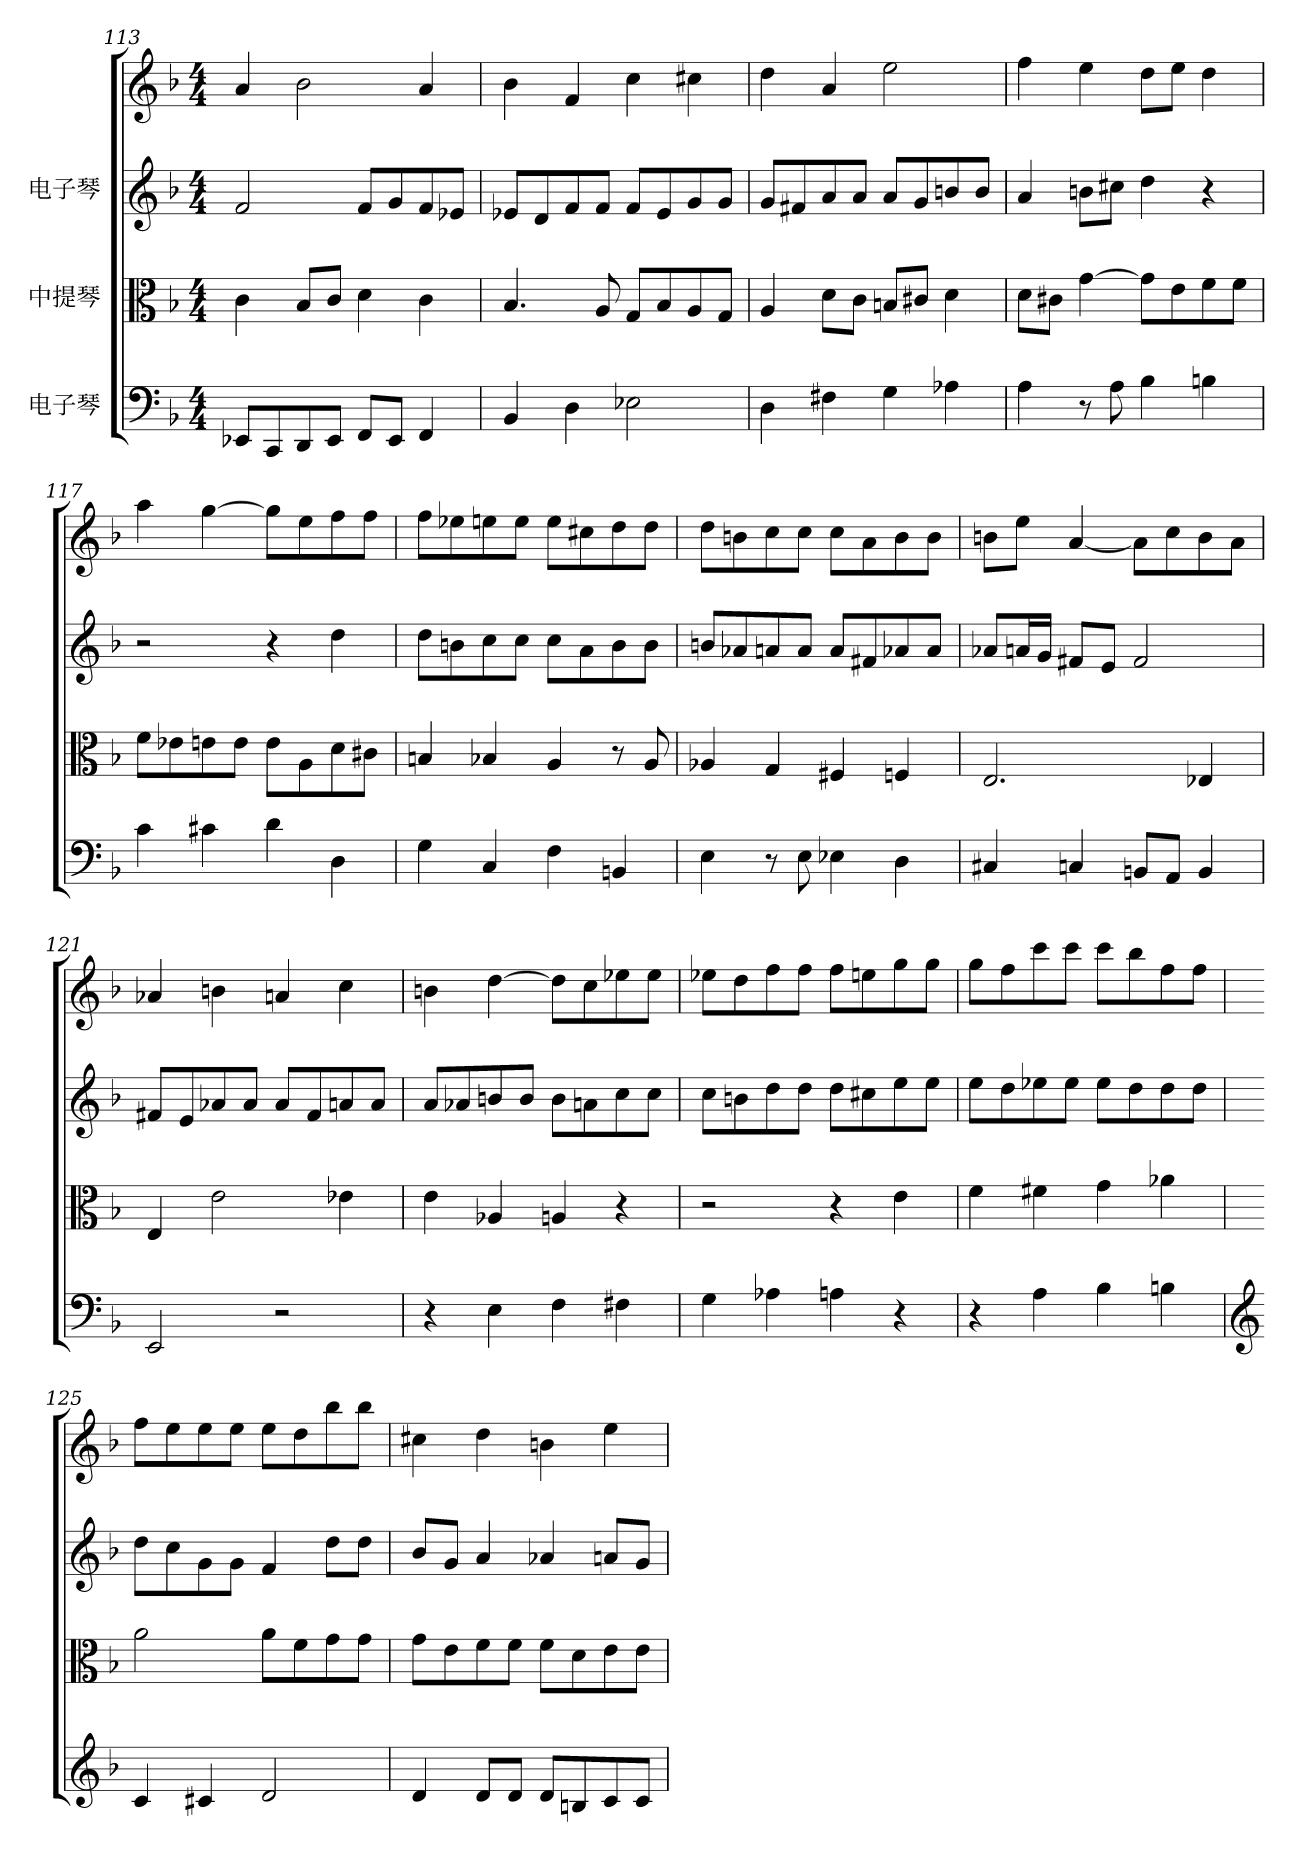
**kern	**kern	**kern	**kern
*part3	*part2	*part1	*part1
*staff4	*staff3	*staff2	*staff1
*I"电子琴	*I"中提琴	*I"电子琴	*
!!LO:PB:g=z
*clefF4	*clefC3	*clefG2	*clefG2
*k[b-]	*k[b-]	*k[b-]	*k[b-]
*M4/4	*M4/4	*M4/4	*M4/4
=113	=113	=113	=113
8EE-X/L	4c\	2f/	4a/
8CC/	.	.	.
8DD/	8B-/L	.	2b-\
8EE-/J	8c/J	.	.
8FF/L	4d\	8f/L	.
8EE-/J	.	8g/	.
4FF/	4c\	8f/	4a/
.	.	8e-X/J	.
=114	=114	=114	=114
4BB-/	4.B-/	8e-X/L	4b-\
.	.	8d/	.
4D\	.	8f/	4f/
.	8A/	8f/J	.
2E-X\	8G/L	8f/L	4cc\
.	8B-/	8e-/	.
.	8A/	8g/	4cc#X\
.	8G/J	8g/J	.
=115	=115	=115	=115
4D\	4A/	8g/L	4dd\
.	.	8f#X/	.
4F#X\	8d\L	8a/	4a/
.	8c\J	8a/J	.
4G\	8Bn/L	8a/L	2ee\
.	8c#X/J	8g/	.
4A-X\	4d\	8bn/	.
.	.	8b/J	.
!!LO:LB:g=z
=116	=116	=116	=116
4A\	8d\L	4a/	4ff\
.	8c#X\J	.	.
8r	[4g\	8bn\L	4ee\
8A\	.	8cc#X\J	.
4B-\	8g\L]	4dd\	8dd\L
.	8e\	.	8ee\J
4Bn\	8f\	4r	4dd\
.	8f\J	.	.
=117	=117	=117	=117
4c\	8f\L	2r	4aa\
.	8e-X\	.	.
4c#X\	8en\	.	[4gg\
.	8e\J	.	.
4d\	8e\L	4r	8gg\L]
.	8A\	.	8ee\
4D\	8d\	4dd\	8ff\
.	8c#X\J	.	8ff\J
=118	=118	=118	=118
4G\	4Bn/	8dd\L	8ff\L
.	.	8bn\	8ee-X\
4C/	4B-X/	8cc\	8een\
.	.	8cc\J	8ee\J
4F\	4A/	8cc\L	8ee\L
.	.	8a\	8cc#X\
4BBn/	8r	8b\	8dd\
.	8A/	8b\J	8dd\J
!!LO:LB:g=z
=119	=119	=119	=119
4E\	4A-X/	8bn/L	8dd\L
.	.	8a-X/	8bn\
8r	4G/	8an/	8cc\
8E\	.	8a/J	8cc\J
4E-X\	4F#X/	8a/L	8cc\L
.	.	8f#X/	8a\
4D\	4Fn/	8a-X/	8b\
.	.	8a-/J	8b\J
=120	=120	=120	=120
4C#X/	2.E/	8a-X/L	8bn\L
.	.	16an/L	8ee\J
.	.	16g/JJ	.
4Cn/	.	8f#X/L	[4a/
.	.	8e/J	.
8BBn/L	.	2f#/	8a\L]
8AA/J	.	.	8cc\
4BB/	4E-X/	.	8b\
.	.	.	8a\J
=121	=121	=121	=121
2EE/	4E/	8f#X/L	4a-X/
.	.	8e/	.
.	2e\	8a-X/	4bn\
.	.	8a-/J	.
2r	.	8a-/L	4an/
.	.	8f#/	.
.	4e-X\	8an/	4cc\
.	.	8a/J	.
!!LO:PB:g=z
=122	=122	=122	=122
4r	4e\	8a/L	4bn\
.	.	8a-X/	.
4E\	4A-X/	8bn/	[4dd\
.	.	8b/J	.
4F\	4An/	8b\L	8dd\L]
.	.	8an\	8cc\
4F#X\	4r	8cc\	8ee-X\
.	.	8cc\J	8ee-\J
=123	=123	=123	=123
4G\	2r	8cc\L	8ee-X\L
.	.	8bn\	8dd\
4A-X\	.	8dd\	8ff\
.	.	8dd\J	8ff\J
4An\	4r	8dd\L	8ff\L
.	.	8cc#X\	8een\
4r	4e\	8ee\	8gg\
.	.	8ee\J	8gg\J
=124	=124	=124	=124
4r	4f\	8ee\L	8gg\L
.	.	8dd\	8ff\
4A\	4f#X\	8ee-X\	8ccc\
.	.	8ee-\J	8ccc\J
4B-\	4g\	8ee-\L	8ccc\L
.	.	8dd\	8bb-\
4Bn\	4a-X\	8dd\	8ff\
.	.	8dd\J	8ff\J
!!LO:LB:g=z
=125	=125	=125	=125
*clefG2	*	*	*
4c/	2a\	8dd\L	8ff\L
.	.	8cc\	8ee\
4c#X/	.	8g\	8ee\
.	.	8g\J	8ee\J
2d/	8a\L	4f/	8ee\L
.	8f\	.	8dd\
.	8g\	8dd\L	8bb-\
.	8g\J	8dd\J	8bb-\J
=126	=126	=126	=126
4d/	8g\L	8b-/L	4cc#X\
.	8e\	8g/J	.
8d/L	8f\	4a/	4dd\
8d/J	8f\J	.	.
8d/L	8f\L	4a-X/	4bn\
8Bn/	8d\	.	.
8c/	8e\	8an/L	4ee\
8c/J	8e\J	8g/J	.
=	=	=	=
*-	*-	*-	*-
